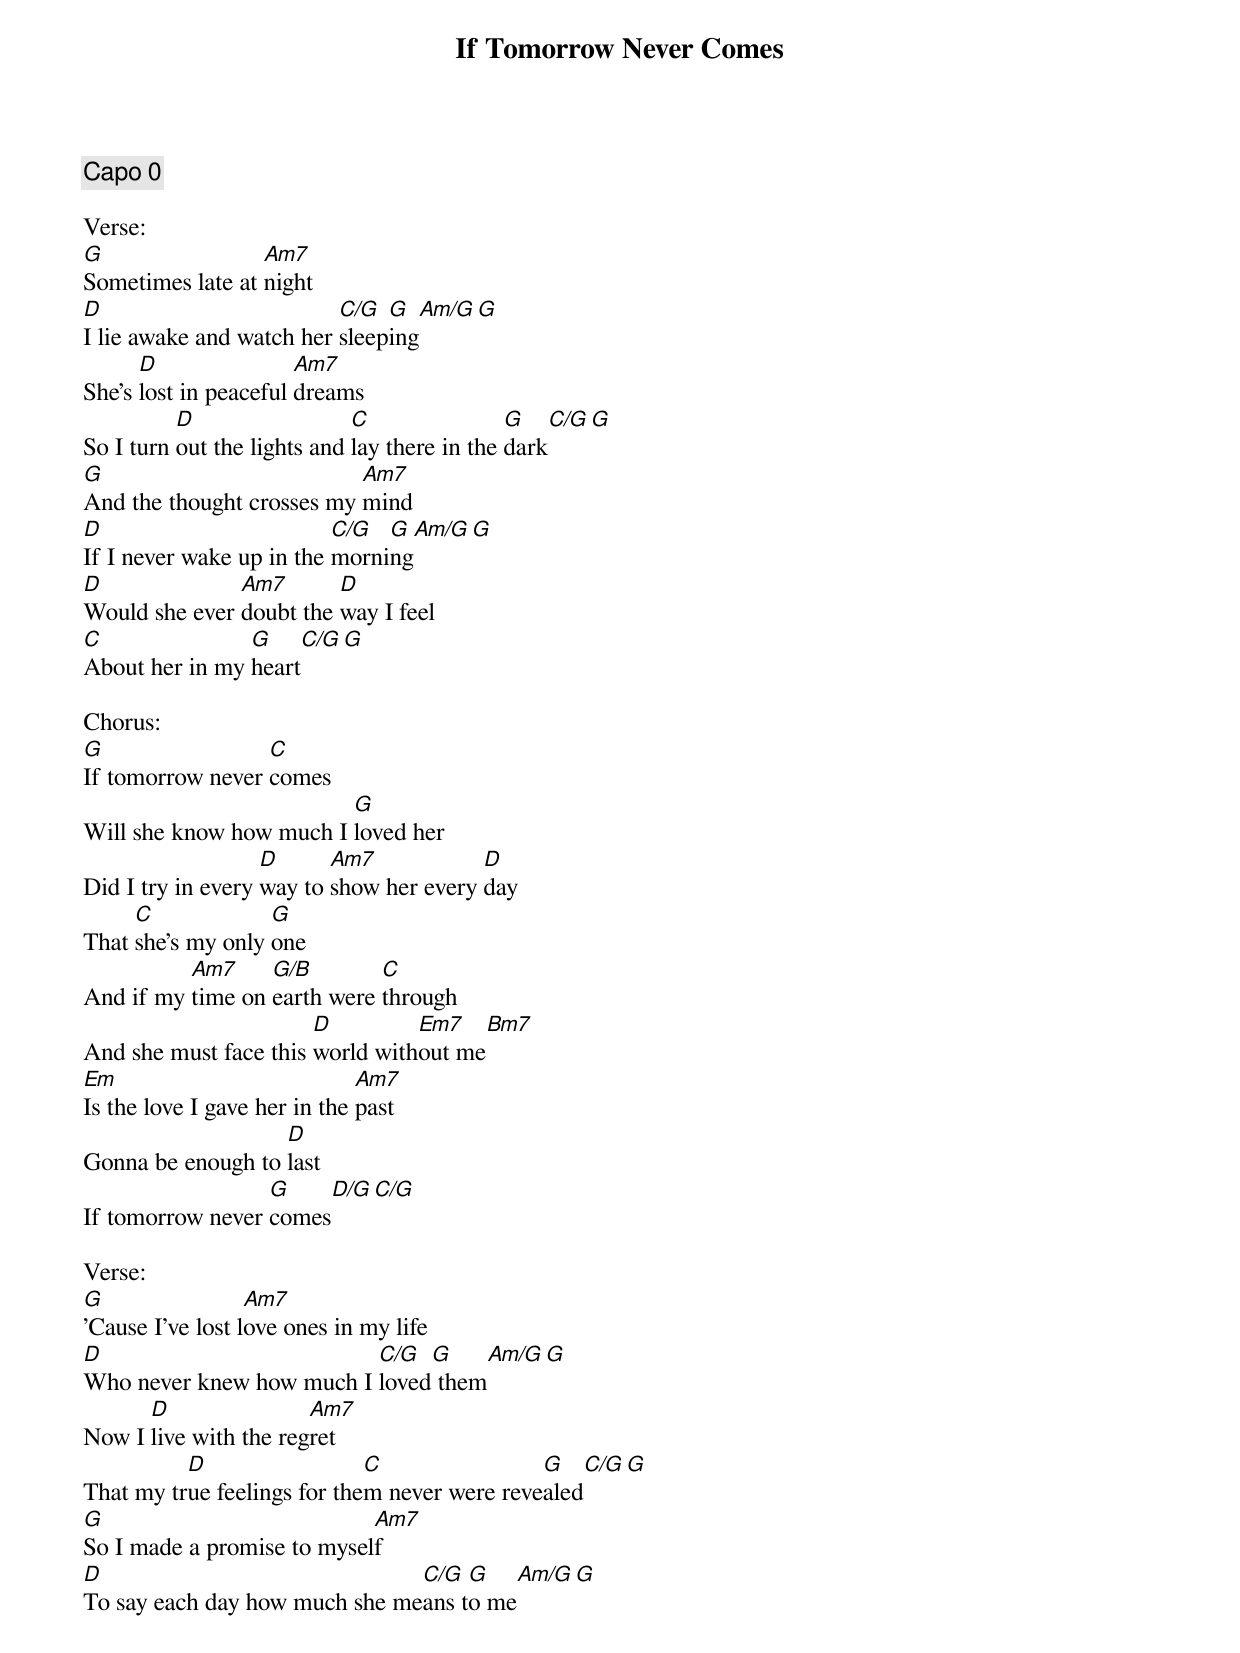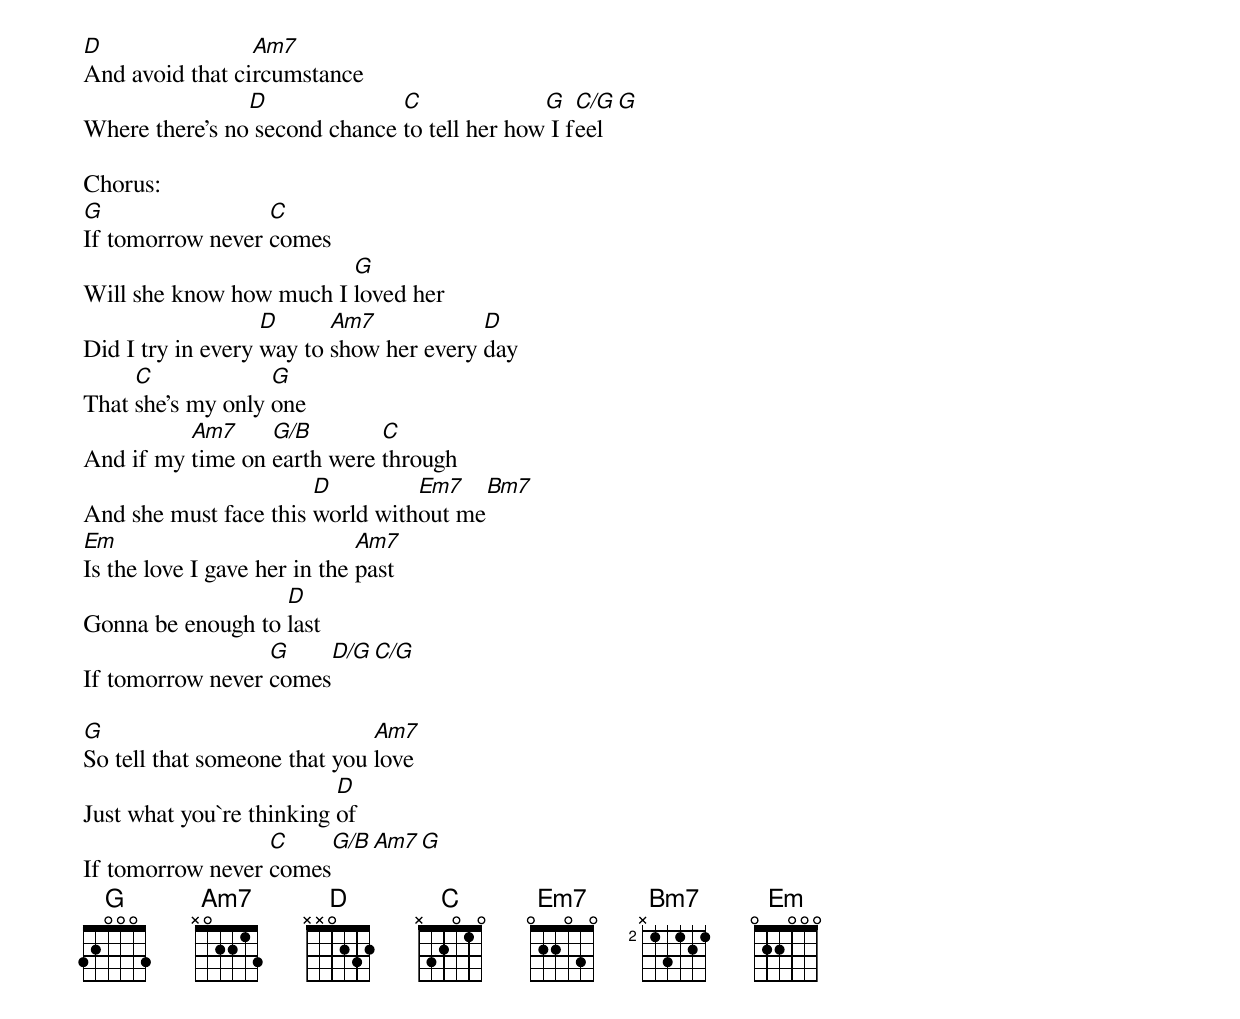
{title:If Tomorrow Never Comes}
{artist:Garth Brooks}
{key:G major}
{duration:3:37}
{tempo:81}
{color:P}

{comment: Capo 0}

Verse:
[G]Sometimes late at [Am7]night
[D]I lie awake and watch her [C/G]sleep[G]ing[Am/G][G]
She's [D]lost in peaceful [Am7]dreams
So I turn [D]out the lights and [C]lay there in the [G]dark[C/G][G]
[G]And the thought crosses my [Am7]mind
[D]If I never wake up in the [C/G]morni[G]ng[Am/G][G]
[D]Would she ever [Am7]doubt the [D]way I feel
[C]About her in my [G]heart[C/G][G]

Chorus:
[G]If tomorrow never [C]comes
Will she know how much I [G]loved her
Did I try in every [D]way to [Am7]show her every [D]day
That [C]she's my only [G]one
And if my [Am7]time on [G/B]earth were [C]through
And she must face this [D]world with[Em7]out me[Bm7]
[Em]Is the love I gave her in the [Am7]past
Gonna be enough to [D]last
If tomorrow never [G]comes[D/G][C/G]

Verse:
[G]'Cause I've lost l[Am7]ove ones in my life
[D]Who never knew how much I [C/G]loved[G] them[Am/G][G]
Now I [D]live with the reg[Am7]ret
That my tr[D]ue feelings for the[C]m never were reve[G]aled[C/G][G]
[G]So I made a promise to mysel[Am7]f
[D]To say each day how much she me[C/G]ans t[G]o me[Am/G][G]
[D]And avoid that ci[Am7]rcumstance
Where there's no[D] second chance [C]to tell her how[G] I f[C/G]eel[G]

Chorus:
[G]If tomorrow never [C]comes
Will she know how much I [G]loved her
Did I try in every [D]way to [Am7]show her every [D]day
That [C]she's my only [G]one
And if my [Am7]time on [G/B]earth were [C]through
And she must face this [D]world with[Em7]out me[Bm7]
[Em]Is the love I gave her in the [Am7]past
Gonna be enough to [D]last
If tomorrow never [G]comes[D/G][C/G]

[G]So tell that someone that you [Am7]love
Just what you`re thinking [D]of
If tomorrow never [C]comes[G/B][Am7][G]
